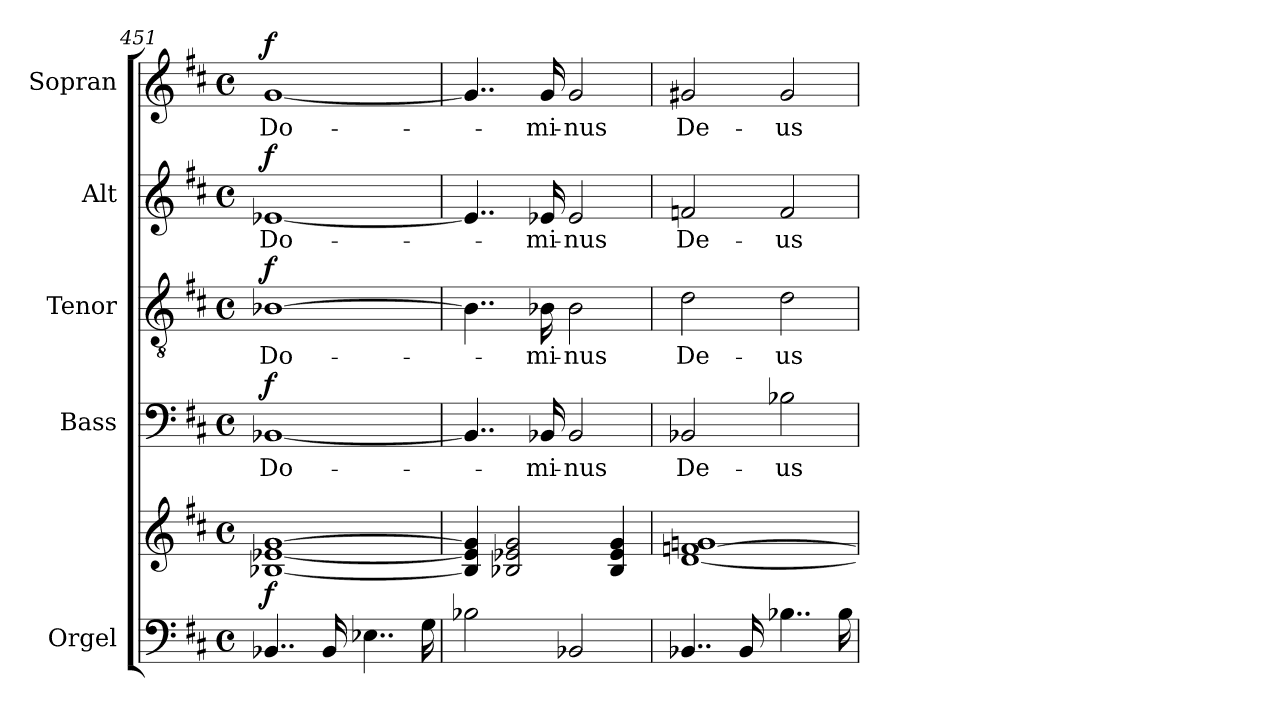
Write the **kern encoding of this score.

**kern	**kern	**dynam	**kern	**text	**dynam	**kern	**text	**dynam	**kern	**text	**dynam	**kern	**text	**dynam
*part5	*part5	*part5	*part4	*part4	*part4	*part3	*part3	*part3	*part2	*part2	*part2	*part1	*part1	*part1
*staff6	*staff5	*staff5/6	*staff4	*staff4	*staff4	*staff3	*staff3	*staff3	*staff2	*staff2	*staff2	*staff1	*staff1	*staff1
*I"Orgel	*	*	*I"Bass	*	*	*I"Tenor	*	*	*I"Alt	*	*	*I"Sopran	*	*
*I'Org.	*	*	*I'B	*	*	*I'T	*	*	*I'A	*	*	*I'S	*	*
*clefF4	*clefG2	*	*clefF4	*	*	*clefGv2	*	*	*clefG2	*	*	*clefG2	*	*
*k[f#c#]	*k[f#c#]	*	*k[f#c#]	*	*	*k[f#c#]	*	*	*k[f#c#]	*	*	*k[f#c#]	*	*
*D:	*D:	*	*D:	*	*	*D:	*	*	*D:	*	*	*D:	*	*
*M4/4	*M4/4	*	*M4/4	*	*	*M4/4	*	*	*M4/4	*	*	*M4/4	*	*
*met(c)	*met(c)	*	*met(c)	*	*	*met(c)	*	*	*met(c)	*	*	*met(c)	*	*
=451	=451	=451	=451	=451	=451	=451	=451	=451	=451	=451	=451	=451	=451	=451
!	!	!LO:DY:b	!	!LO:LY:b	!LO:DY:a	!	!LO:LY:b	!LO:DY:a	!	!LO:LY:b	!LO:DY:a	!	!LO:LY:b	!LO:DY:a
4..BB-X/	[1B-X [1e-X [1g	f	[1BB-X	Do-	f	[1B-X	Do-	f	[1e-X	Do-	f	[1g	Do-	f
16BB-/	.	.	.	.	.	.	.	.	.	.	.	.	.	.
4..E-X\	.	.	.	.	.	.	.	.	.	.	.	.	.	.
16G\	.	.	.	.	.	.	.	.	.	.	.	.	.	.
=452	=452	=452	=452	=452	=452	=452	=452	=452	=452	=452	=452	=452	=452	=452
2B-X\	4B-/] 4e-/] 4g/]	.	4..BB-/]	.	.	4..B-\]	.	.	4..e-/]	.	.	4..g/]	.	.
.	2B-X/ 2e-X/ 2g/	.	.	.	.	.	.	.	.	.	.	.	.	.
!	!	!	!	!LO:LY:b	!	!	!LO:LY:b	!	!	!LO:LY:b	!	!	!LO:LY:b	!
.	.	.	16BB-X/	-mi-	.	16B-X\	-mi-	.	16e-X/	-mi-	.	16g/	-mi-	.
!	!	!	!	!LO:LY:b	!	!	!LO:LY:b	!	!	!LO:LY:b	!	!	!LO:LY:b	!
2BB-X/	.	.	2BB-/	-nus	.	2B-\	-nus	.	2e-/	-nus	.	2g/	-nus	.
.	4B-/ 4e-/ 4g/	.	.	.	.	.	.	.	.	.	.	.	.	.
=453	=453	=453	=453	=453	=453	=453	=453	=453	=453	=453	=453	=453	=453	=453
*	*^	*	*	*	*	*	*	*	*	*	*	*	*	*
!	!	!	!	!	!LO:LY:b	!	!	!LO:LY:b	!	!	!LO:LY:b	!	!	!LO:LY:b	!
4..BB-X/	[>1fn 1gn	[<1d	.	2BB-X/	De-	.	2d\	De-	.	2fn/	De-	.	2g#X/	De-	.
16BB-/	.	.	.	.	.	.	.	.	.	.	.	.	.	.	.
!	!	!	!	!	!LO:LY:b	!	!	!LO:LY:b	!	!	!LO:LY:b	!	!	!LO:LY:b	!
4..B-X\	.	.	.	2B-X\	-us	.	2d\	-us	.	2f/	-us	.	2g#/	-us	.
16B-\	.	.	.	.	.	.	.	.	.	.	.	.	.	.	.
*	*v	*v	*	*	*	*	*	*	*	*	*	*	*	*	*
=	=	=	=	=	=	=	=	=	=	=	=	=	=	=
*-	*-	*-	*-	*-	*-	*-	*-	*-	*-	*-	*-	*-	*-	*-
